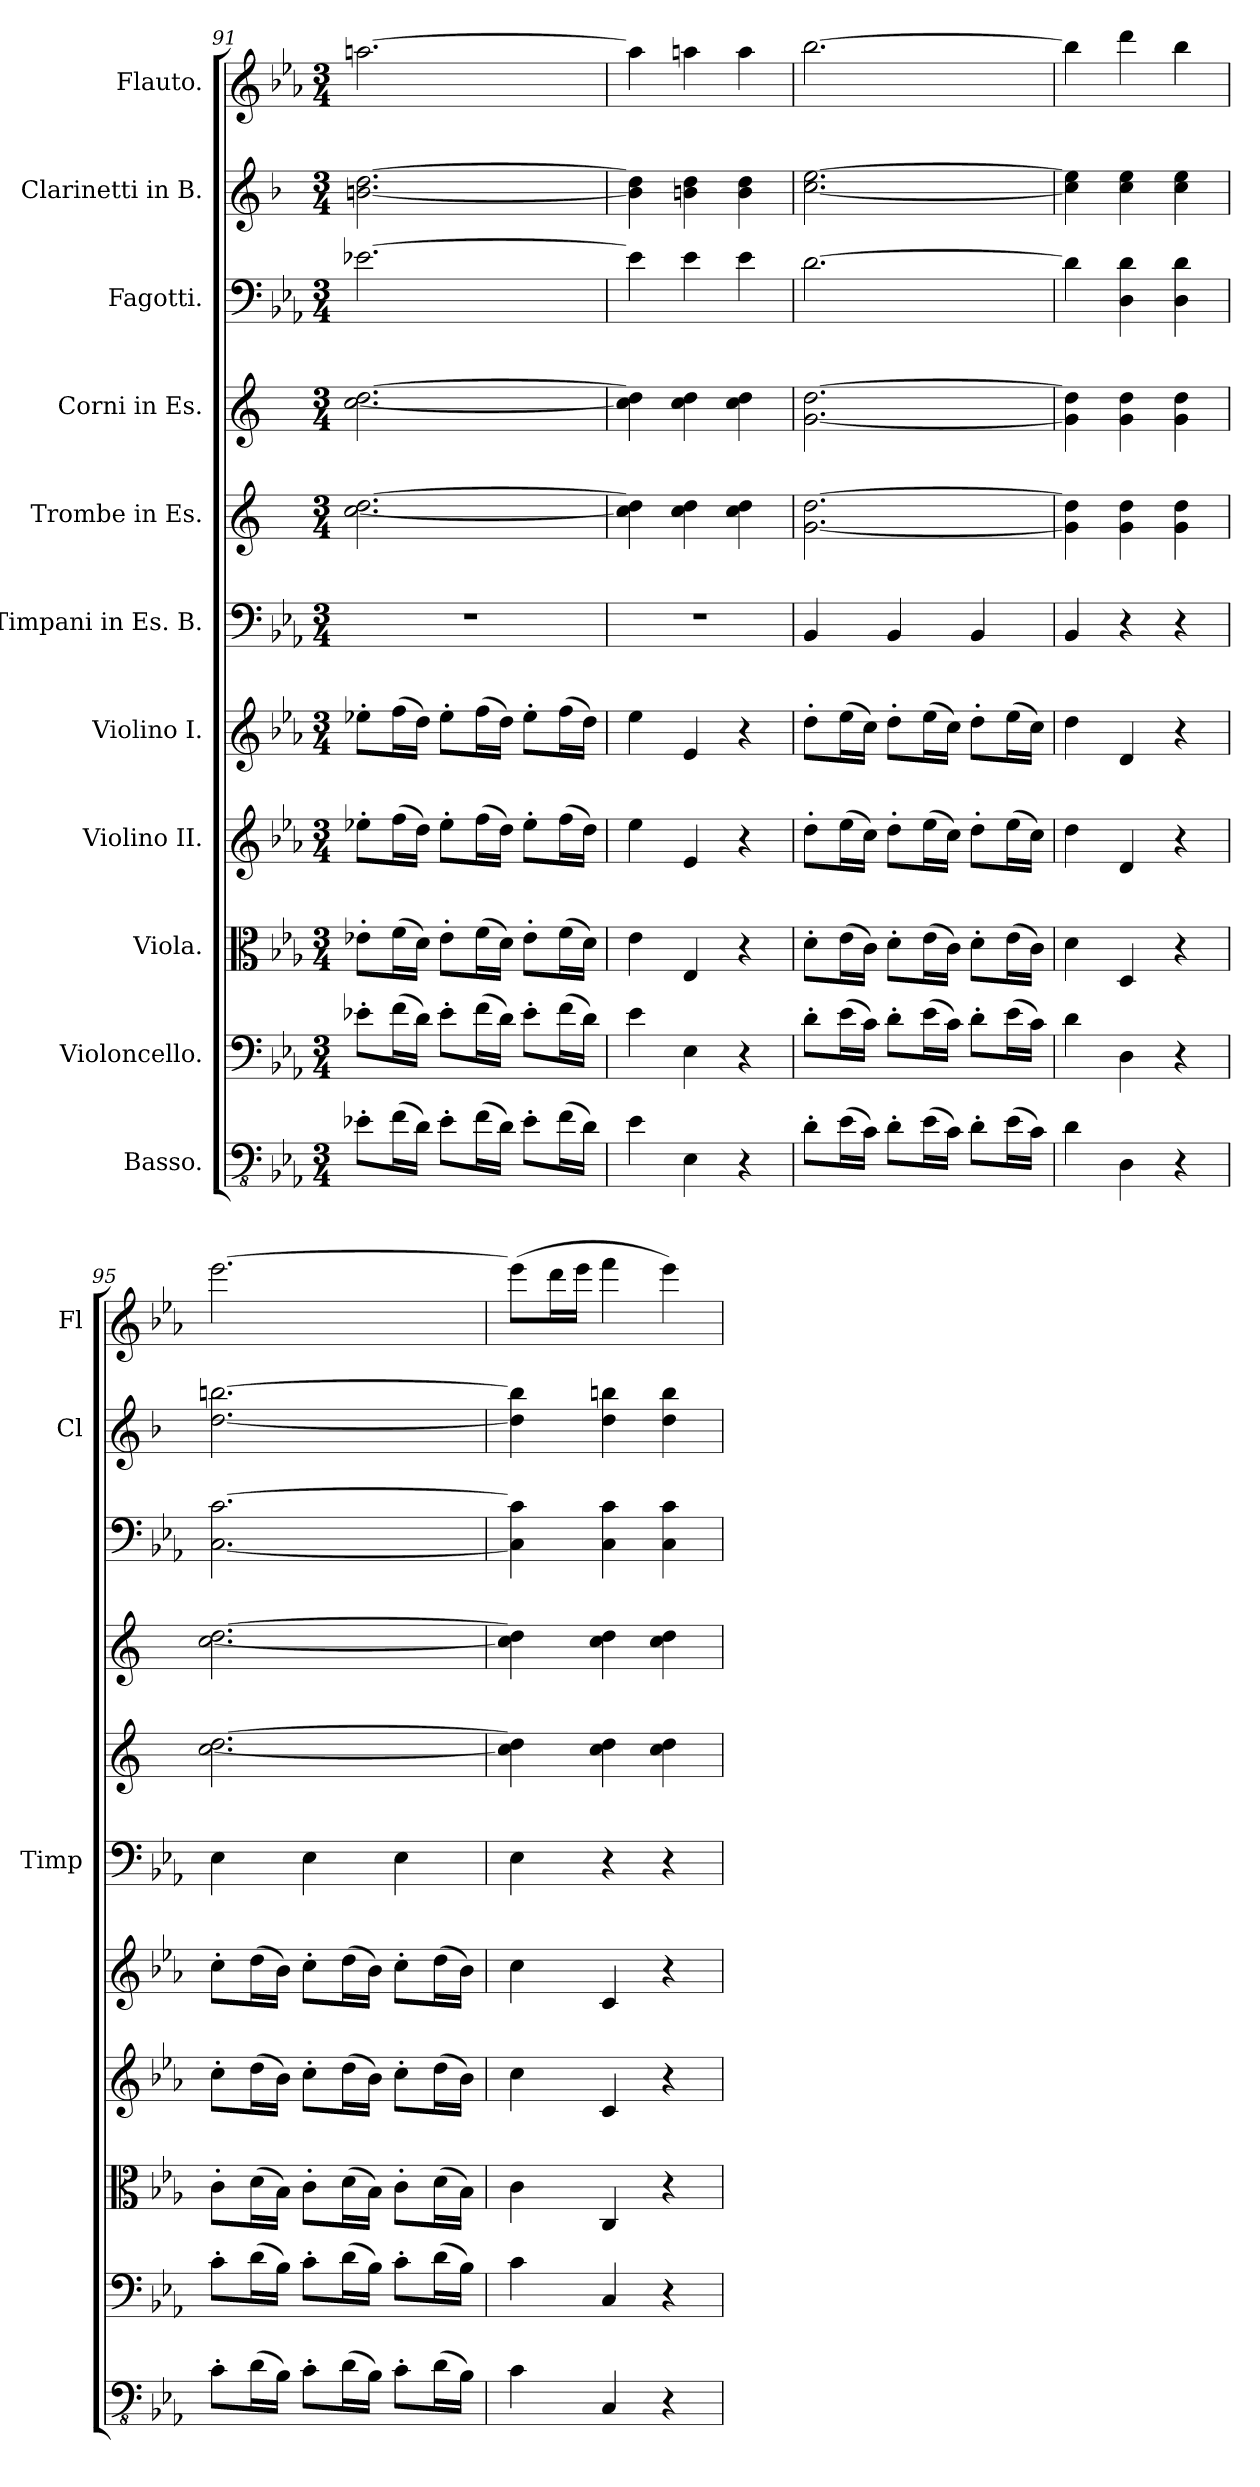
**kern	**kern	**kern	**kern	**kern	**kern	**kern	**kern	**kern	**kern	**kern
*part11	*part10	*part9	*part8	*part7	*part6	*part5	*part4	*part3	*part2	*part1
*staff11	*staff10	*staff9	*staff8	*staff7	*staff6	*staff5	*staff4	*staff3	*staff2	*staff1
*I"Basso.	*I"Violoncello.	*I"Viola.	*I"Violino II.	*I"Violino I.	*I"Timpani in Es. B.	*I"Trombe in Es.	*I"Corni in Es.	*I"Fagotti.	*I"Clarinetti in B.	*I"Flauto.
*	*	*	*	*	*I'Timp	*	*	*	*I'Cl	*I'Fl
*clefFv4	*clefF4	*clefC3	*clefG2	*clefG2	*clefF4	*clefG2	*clefG2	*clefF4	*clefG2	*clefG2
*	*	*	*	*	*	*ITrd-2c-3	*ITrd5c9	*	*ITrd1c2	*
*k[b-e-a-]	*k[b-e-a-]	*k[b-e-a-]	*k[b-e-a-]	*k[b-e-a-]	*k[b-e-a-]	*k[b-e-a-]	*k[b-e-a-]	*k[b-e-a-]	*k[b-e-a-]	*k[b-e-a-]
*M3/4	*M3/4	*M3/4	*M3/4	*M3/4	*M3/4	*M3/4	*M3/4	*M3/4	*M3/4	*M3/4
=91	=91	=91	=91	=91	=91	=91	=91	=91	=91	=91
8E-X'\L	8e-X'\L	8e-X'\L	8ee-X'\L	8ee-X'\L	2.r	[2.ee-\ [2.ff\	[2.e-\ [2.f\	[2.e-X\	[2.an\ [2.cc\	[2.aan\
(>16F\L	(>16f\L	(>16f\L	(>16ff\L	(>16ff\L	.	.	.	.	.	.
16D\JJ)	16d\JJ)	16d\JJ)	16dd\JJ)	16dd\JJ)	.	.	.	.	.	.
8E-'\L	8e-'\L	8e-'\L	8ee-'\L	8ee-'\L	.	.	.	.	.	.
(>16F\L	(>16f\L	(>16f\L	(>16ff\L	(>16ff\L	.	.	.	.	.	.
16D\JJ)	16d\JJ)	16d\JJ)	16dd\JJ)	16dd\JJ)	.	.	.	.	.	.
8E-'\L	8e-'\L	8e-'\L	8ee-'\L	8ee-'\L	.	.	.	.	.	.
(>16F\L	(>16f\L	(>16f\L	(>16ff\L	(>16ff\L	.	.	.	.	.	.
16D\JJ)	16d\JJ)	16d\JJ)	16dd\JJ)	16dd\JJ)	.	.	.	.	.	.
=92	=92	=92	=92	=92	=92	=92	=92	=92	=92	=92
4E-\	4e-\	4e-\	4ee-\	4ee-\	2.r	4ee-\] 4ff\]	4e-\] 4f\]	4e-\]	4a\] 4cc\]	4aa\]
4EE-\	4E-\	4E-/	4e-/	4e-/	.	4ee-\ 4ff\	4e-\ 4f\	4e-\	4an\ 4cc\	4aan\
4r	4r	4r	4r	4r	.	4ee-\ 4ff\	4e-\ 4f\	4e-\	4a\ 4cc\	4aa\
=93	=93	=93	=93	=93	=93	=93	=93	=93	=93	=93
8D'\L	8d'\L	8d'\L	8dd'\L	8dd'\L	4BB-/	[2.b-\ [2.ff\	[2.B-\ [2.f\	[2.d\	[2.b-\ [2.dd\	[2.bb-\
(>16E-\L	(>16e-\L	(>16e-\L	(>16ee-\L	(>16ee-\L	.	.	.	.	.	.
16C\JJ)	16c\JJ)	16c\JJ)	16cc\JJ)	16cc\JJ)	.	.	.	.	.	.
8D'\L	8d'\L	8d'\L	8dd'\L	8dd'\L	4BB-/	.	.	.	.	.
(>16E-\L	(>16e-\L	(>16e-\L	(>16ee-\L	(>16ee-\L	.	.	.	.	.	.
16C\JJ)	16c\JJ)	16c\JJ)	16cc\JJ)	16cc\JJ)	.	.	.	.	.	.
8D'\L	8d'\L	8d'\L	8dd'\L	8dd'\L	4BB-/	.	.	.	.	.
(>16E-\L	(>16e-\L	(>16e-\L	(>16ee-\L	(>16ee-\L	.	.	.	.	.	.
16C\JJ)	16c\JJ)	16c\JJ)	16cc\JJ)	16cc\JJ)	.	.	.	.	.	.
=94	=94	=94	=94	=94	=94	=94	=94	=94	=94	=94
4D\	4d\	4d\	4dd\	4dd\	4BB-/	4b-\] 4ff\]	4B-\] 4f\]	4d\]	4b-\] 4dd\]	4bb-\]
4DD\	4D\	4D/	4d/	4d/	4r	4b-\ 4ff\	4B-\ 4f\	4D\ 4d\	4b-\ 4dd\	4ddd\
4r	4r	4r	4r	4r	4r	4b-\ 4ff\	4B-\ 4f\	4D\ 4d\	4b-\ 4dd\	4bb-\
!!LO:PB:g=z
=95	=95	=95	=95	=95	=95	=95	=95	=95	=95	=95
8C'\L	8c'\L	8c'\L	8cc'\L	8cc'\L	4E-\	[2.ee-\ [2.ff\	[2.e-\ [2.f\	[2.C\ [2.c\	[2.cc\ [2.aan\	[2.eee-\
(>16D\L	(>16d\L	(>16d\L	(>16dd\L	(>16dd\L	.	.	.	.	.	.
16BB-\JJ)	16B-\JJ)	16B-\JJ)	16b-\JJ)	16b-\JJ)	.	.	.	.	.	.
8C'\L	8c'\L	8c'\L	8cc'\L	8cc'\L	4E-\	.	.	.	.	.
(>16D\L	(>16d\L	(>16d\L	(>16dd\L	(>16dd\L	.	.	.	.	.	.
16BB-\JJ)	16B-\JJ)	16B-\JJ)	16b-\JJ)	16b-\JJ)	.	.	.	.	.	.
8C'\L	8c'\L	8c'\L	8cc'\L	8cc'\L	4E-\	.	.	.	.	.
(>16D\L	(>16d\L	(>16d\L	(>16dd\L	(>16dd\L	.	.	.	.	.	.
16BB-\JJ)	16B-\JJ)	16B-\JJ)	16b-\JJ)	16b-\JJ)	.	.	.	.	.	.
=96	=96	=96	=96	=96	=96	=96	=96	=96	=96	=96
4C\	4c\	4c\	4cc\	4cc\	4E-\	4ee-\] 4ff\]	4e-\] 4f\]	4C\] 4c\]	4cc\] 4aa\]	(>8eee-\L]
.	.	.	.	.	.	.	.	.	.	16ddd\L
.	.	.	.	.	.	.	.	.	.	16eee-\JJ
4CC/	4C/	4C/	4c/	4c/	4r	4ee-\ 4ff\	4e-\ 4f\	4C\ 4c\	4cc\ 4aan\	4fff\
4r	4r	4r	4r	4r	4r	4ee-\ 4ff\	4e-\ 4f\	4C\ 4c\	4cc\ 4aa\	4eee-\)
=	=	=	=	=	=	=	=	=	=	=
*-	*-	*-	*-	*-	*-	*-	*-	*-	*-	*-
